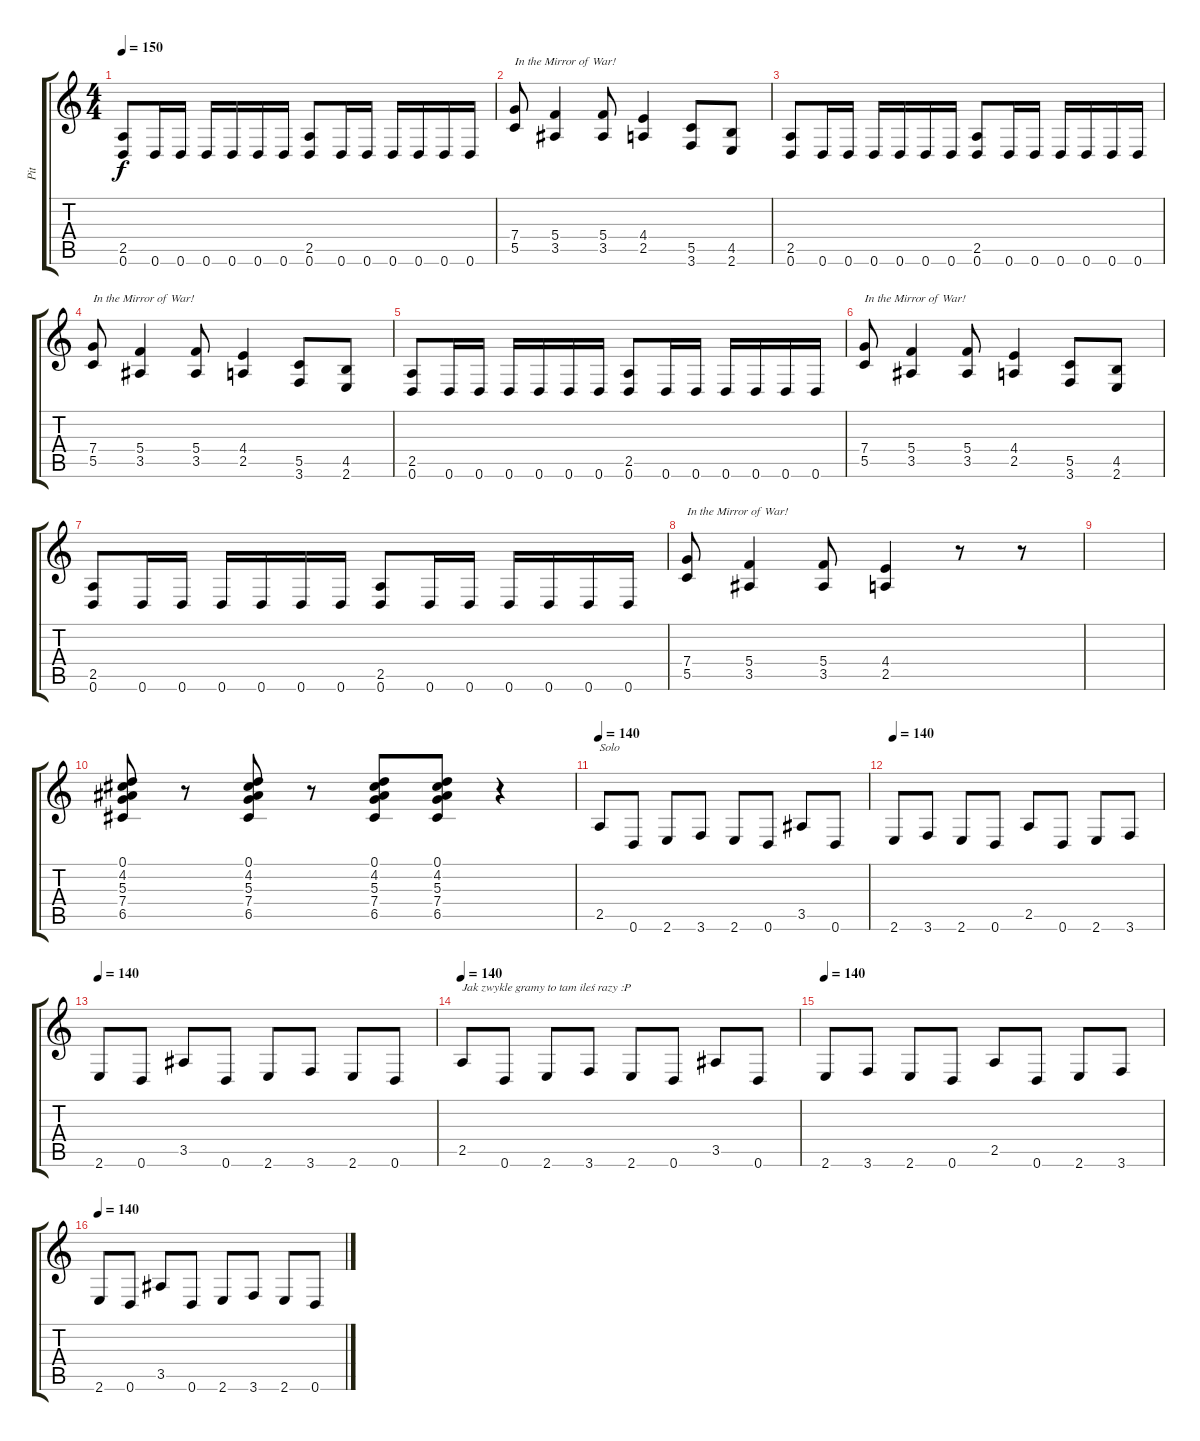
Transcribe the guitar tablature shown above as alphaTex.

\track ("Pit" "Pit") {instrument distortionguitar}
\staff {score tabs}
\tuning (D4 A3 F3 C3 G2 D2) {hide}
\ts (4 4)
\tempo 150
\clef g2
\ks c
(2.5 0.6).8{dy f} 0.6.16 0.6.16 0.6.16 0.6.16 0.6.16 0.6.16 (2.5 0.6).8 0.6.16 0.6.16 0.6.16 0.6.16 0.6.16 0.6.16 |
(7.4 5.5).8{txt "In the Mirror of War!"} (5.4 3.5).4 (5.4 3.5).8 (4.4 2.5).4 (5.5 3.6).8{txt " "} (4.5 2.6).8 |
(2.5 0.6).8 0.6.16 0.6.16 0.6.16 0.6.16 0.6.16 0.6.16 (2.5 0.6).8 0.6.16 0.6.16 0.6.16 0.6.16 0.6.16 0.6.16 |
(7.4 5.5).8{txt "In the Mirror of War!"} (5.4 3.5).4 (5.4 3.5).8 (4.4 2.5).4 (5.5 3.6).8{txt " "} (4.5 2.6).8 |
(2.5 0.6).8 0.6.16 0.6.16 0.6.16 0.6.16 0.6.16 0.6.16 (2.5 0.6).8 0.6.16 0.6.16 0.6.16 0.6.16 0.6.16 0.6.16 |
(7.4 5.5).8{txt "In the Mirror of War!"} (5.4 3.5).4 (5.4 3.5).8 (4.4 2.5).4 (5.5 3.6).8{txt " "} (4.5 2.6).8 |
(2.5 0.6).8 0.6.16 0.6.16 0.6.16 0.6.16 0.6.16 0.6.16 (2.5 0.6).8 0.6.16 0.6.16 0.6.16 0.6.16 0.6.16 0.6.16 |
(7.4 5.5).8{txt "In the Mirror of War!"} (5.4 3.5).4 (5.4 3.5).8 (4.4 2.5).4 r.8{txt " "} r.8 |
|
(0.1 4.2 5.3 7.4 6.5).8 r.8 (0.1 4.2 5.3 7.4 6.5).8 r.8 (0.1 4.2 5.3 7.4 6.5).8 (0.1 4.2 5.3 7.4 6.5).8 r.4 |
\tempo 140
2.5.8{txt "Solo"} 0.6.8 2.6.8 3.6.8 2.6.8 0.6.8 3.5.8 0.6.8 |
\tempo 140
2.6.8 3.6.8 2.6.8 0.6.8 2.5.8 0.6.8 2.6.8 3.6.8 |
\tempo 140
2.6.8 0.6.8 3.5.8 0.6.8 2.6.8 3.6.8 2.6.8 0.6.8 |
\tempo 140
2.5.8{txt "Jak zwykle gramy to tam ileś razy :P"} 0.6.8 2.6.8 3.6.8 2.6.8 0.6.8 3.5.8 0.6.8 |
\tempo 140
2.6.8 3.6.8 2.6.8 0.6.8 2.5.8 0.6.8 2.6.8 3.6.8 |
\tempo 140
2.6.8 0.6.8 3.5.8 0.6.8 2.6.8 3.6.8 2.6.8 0.6.8
